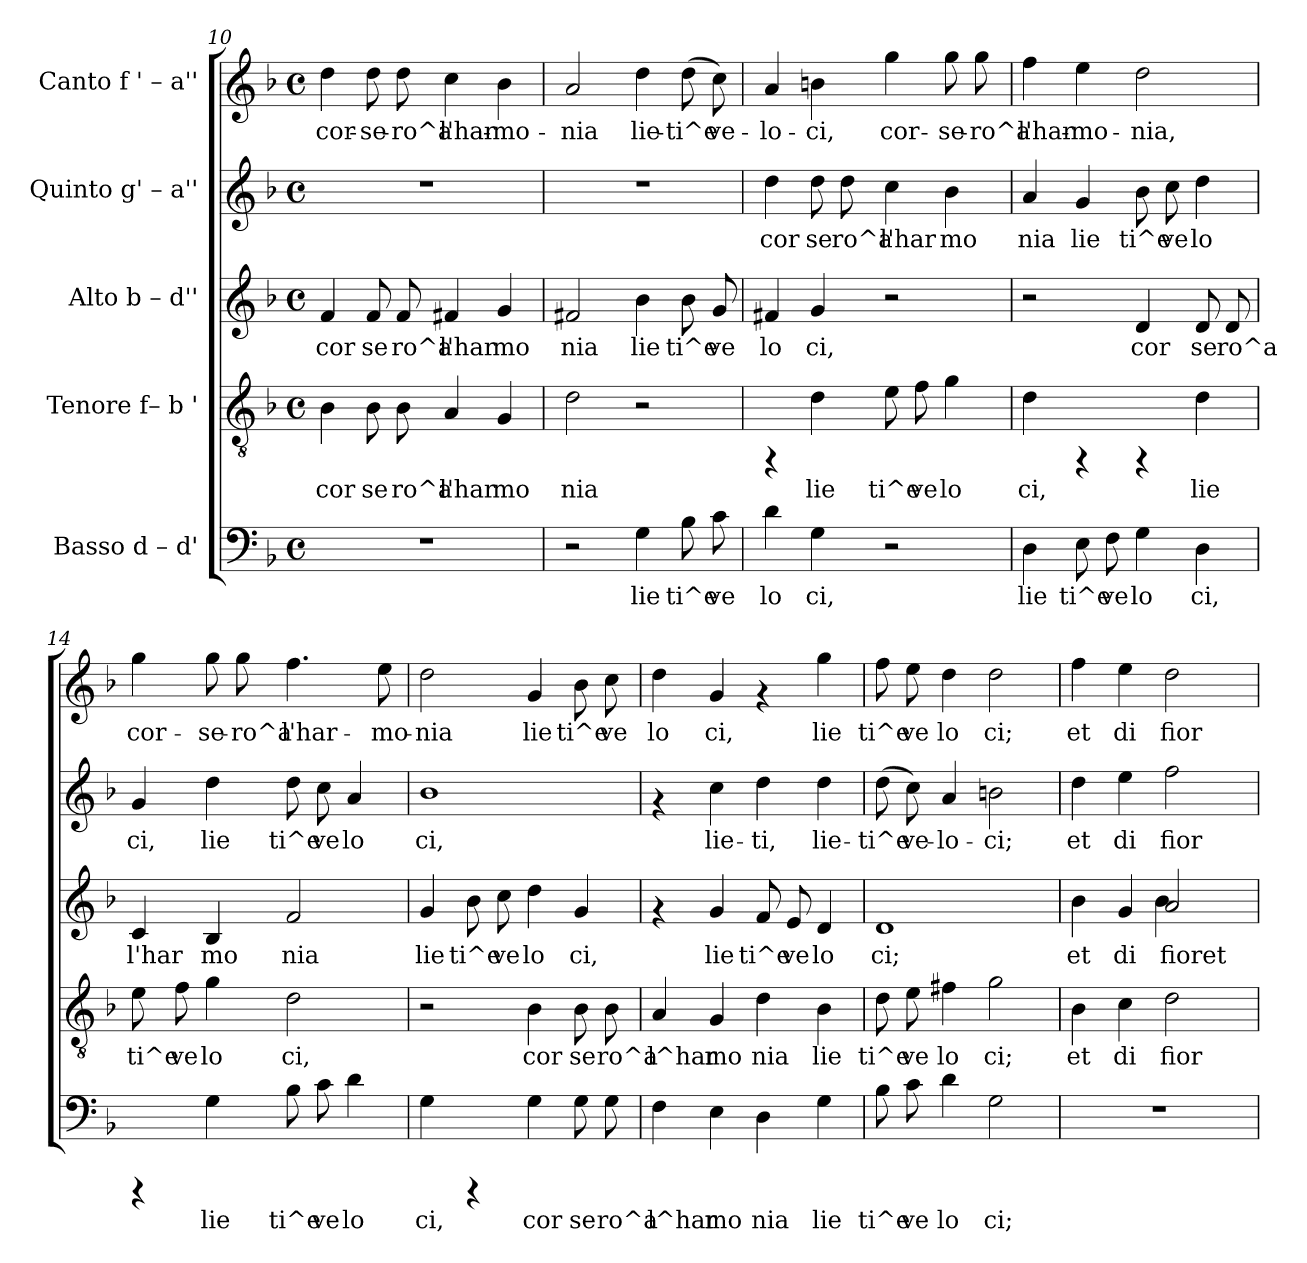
**kern	**text	**kern	**text	**kern	**text	**kern	**text	**kern	**text
*part5	*part5	*part4	*part4	*part3	*part3	*part2	*part2	*part1	*part1
*staff5	*staff5	*staff4	*staff4	*staff3	*staff3	*staff2	*staff2	*staff1	*staff1
*I"Basso  d – d'	*	*I"Tenore  f– b '	*	*I"Alto  b – d''	*	*I"Quinto  g' – a''	*	*I"Canto  f ' – a''	*
*clefF4	*	*clefGv2	*	*clefG2	*	*clefG2	*	*clefG2	*
*k[b-]	*	*k[b-]	*	*k[b-]	*	*k[b-]	*	*k[b-]	*
*F:	*	*F:	*	*F:	*	*F:	*	*F:	*
*M4/4	*	*M4/4	*	*M4/4	*	*M4/4	*	*M4/4	*
*met(c)	*	*met(c)	*	*met(c)	*	*met(c)	*	*met(c)	*
=10	=10	=10	=10	=10	=10	=10	=10	=10	=10
!	!	!	!LO:LY:b:rj	!	!LO:LY:b:rj	!	!	!	!LO:LY:b:cj
1r	.	4B-\	cor	4f/	cor	1r	.	4dd\	cor-
!	!	!	!LO:LY:b:rj	!	!LO:LY:b:rj	!	!	!	!LO:LY:b:cj
.	.	8B-\	se	8f/	se	.	.	8dd\	-se-
!	!	!	!LO:LY:b:rj	!	!LO:LY:b:rj	!	!	!	!LO:LY:b:cj
.	.	8B-\	ro^a	8f/	ro^a	.	.	8dd\	-ro^a
!	!	!	!LO:LY:b:rj	!	!LO:LY:b:rj	!	!	!	!LO:LY:b:cj
.	.	4A/	l'har	4f#X/	l'har	.	.	4cc\	l'har-
!	!	!	!LO:LY:b:rj	!	!LO:LY:b:rj	!	!	!	!LO:LY:b:cj
.	.	4G/	mo	4g/	mo	.	.	4b-\	-mo-
!!LO:PB:g=z
=11	=11	=11	=11	=11	=11	=11	=11	=11	=11
!	!	!	!LO:LY:b:rj	!	!LO:LY:b:rj	!	!	!	!LO:LY:b:cj
2r	.	2d\	nia	2f#X/	nia	1r	.	2a/	-nia
!	!LO:LY:b:rj	!	!	!	!LO:LY:b:rj	!	!	!	!LO:LY:b:cj
4G\	lie	2r	.	4b-\	lie	.	.	4dd\	lie-
!	!LO:LY:b:rj	!	!	!	!LO:LY:b:rj	!	!	!	!LO:LY:b:cj
8B-\	ti^e	.	.	8b-\	ti^e	.	.	(<8dd\	-ti^e
!	!LO:LY:b:rj	!	!	!	!LO:LY:b:rj	!	!	!	!LO:LY:b:cj
8c\	ve	.	.	8g/	ve	.	.	8cc\)	ve-
=12	=12	=12	=12	=12	=12	=12	=12	=12	=12
!	!LO:LY:b:rj	!	!	!	!LO:LY:b:rj	!	!LO:LY:b:rj	!	!LO:LY:b:cj
4d\	lo	4rFF	.	4f#X/	lo	4dd\	cor	4a/	-lo-
!	!LO:LY:b:rj	!	!LO:LY:b:rj	!	!LO:LY:b:rj	!	!LO:LY:b:rj	!	!LO:LY:b:cj
4G\	ci,	4d\	lie	4g/	ci,	8dd\	se	4bn\	-ci,
!	!	!	!	!	!	!	!LO:LY:b:rj	!	!
.	.	.	.	.	.	8dd\	ro^a	.	.
!	!	!	!LO:LY:b:rj	!	!	!	!LO:LY:b:rj	!	!LO:LY:b:cj
2r	.	8e\	ti^e	2r	.	4cc\	l'har	4gg\	cor-
!	!	!	!LO:LY:b:rj	!	!	!	!	!	!
.	.	8f\	ve	.	.	.	.	.	.
!	!	!	!LO:LY:b:rj	!	!	!	!LO:LY:b:rj	!	!LO:LY:b:cj
.	.	4g\	lo	.	.	4b-\	mo	8gg\	-se-
!	!	!	!	!	!	!	!	!	!LO:LY:b:cj
.	.	.	.	.	.	.	.	8gg\	-ro^a
=13	=13	=13	=13	=13	=13	=13	=13	=13	=13
!	!LO:LY:b:rj	!	!LO:LY:b:rj	!	!	!	!LO:LY:b:rj	!	!LO:LY:b:cj
4D\	lie	4d\	ci,	2r	.	4a/	nia	4ff\	l'har-
!	!LO:LY:b:rj	!	!	!	!	!	!LO:LY:b:rj	!	!LO:LY:b:cj
8E\	ti^e	4rFF	.	.	.	4g/	lie	4ee\	-mo-
!	!LO:LY:b:rj	!	!	!	!	!	!	!	!
8F\	ve	.	.	.	.	.	.	.	.
!	!LO:LY:b:rj	!	!	!	!LO:LY:b:rj	!	!LO:LY:b:rj	!	!LO:LY:b:cj
4G\	lo	4rFF	.	4d/	cor	8b-\	ti^e	2dd\	-nia,
!	!	!	!	!	!	!	!LO:LY:b:rj	!	!
.	.	.	.	.	.	8cc\	ve	.	.
!	!LO:LY:b:rj	!	!LO:LY:b:rj	!	!LO:LY:b:rj	!	!LO:LY:b:rj	!	!
4D\	ci,	4d\	lie	8d/	se	4dd\	lo	.	.
!	!	!	!	!	!LO:LY:b:rj	!	!	!	!
.	.	.	.	8d/	ro^a	.	.	.	.
=14	=14	=14	=14	=14	=14	=14	=14	=14	=14
!	!	!	!LO:LY:b:rj	!	!LO:LY:b:rj	!	!LO:LY:b:rj	!	!LO:LY:b:cj
4rCCC	.	8e\	ti^e	4c/	l'har	4g/	ci,	4gg\	cor-
!	!	!	!LO:LY:b:rj	!	!	!	!	!	!
.	.	8f\	ve	.	.	.	.	.	.
!	!LO:LY:b:rj	!	!LO:LY:b:rj	!	!LO:LY:b:rj	!	!LO:LY:b:rj	!	!LO:LY:b:cj
4G\	lie	4g\	lo	4B-/	mo	4dd\	lie	8gg\	-se-
!	!	!	!	!	!	!	!	!	!LO:LY:b:cj
.	.	.	.	.	.	.	.	8gg\	-ro^a
!	!LO:LY:b:rj	!	!LO:LY:b:rj	!	!LO:LY:b:rj	!	!LO:LY:b:rj	!	!LO:LY:b:cj
8B-\	ti^e	2d\	ci,	2f/	nia	8dd\	ti^e	4.ff\	l'har-
!	!LO:LY:b:rj	!	!	!	!	!	!LO:LY:b:rj	!	!
8c\	ve	.	.	.	.	8cc\	ve	.	.
!	!LO:LY:b:rj	!	!	!	!	!	!LO:LY:b:rj	!	!
4d\	lo	.	.	.	.	4a/	lo	.	.
!	!	!	!	!	!	!	!	!	!LO:LY:b:cj
.	.	.	.	.	.	.	.	8ee\	-mo-
!!LO:PB:g=z
=15	=15	=15	=15	=15	=15	=15	=15	=15	=15
!	!LO:LY:b:rj	!	!	!	!LO:LY:b:rj	!	!LO:LY:b:rj	!	!LO:LY:b:cj
4G\	ci,	2r	.	4g/	lie	1b-	ci,	2dd\	-nia
!	!	!	!	!	!LO:LY:b:rj	!	!	!	!
4rCCC	.	.	.	8b-\	ti^e	.	.	.	.
!	!	!	!	!	!LO:LY:b:rj	!	!	!	!
.	.	.	.	8cc\	ve	.	.	.	.
!	!LO:LY:b:rj	!	!LO:LY:b:rj	!	!LO:LY:b:rj	!	!	!	!LO:LY:b:cj
4G\	cor	4B-\	cor	4dd\	lo	.	.	4g/	lie
!	!LO:LY:b:rj	!	!LO:LY:b:rj	!	!LO:LY:b:rj	!	!	!	!LO:LY:b:cj
8G\	se	8B-\	se	4g/	ci,	.	.	8b-\	ti^e
!	!LO:LY:b:rj	!	!LO:LY:b:rj	!	!	!	!	!	!LO:LY:b:cj
8G\	ro^a	8B-\	ro^a	.	.	.	.	8cc\	ve
=16	=16	=16	=16	=16	=16	=16	=16	=16	=16
!	!LO:LY:b:rj	!	!LO:LY:b:rj	!	!	!	!	!	!LO:LY:b:cj
4F\	l^har	4A/	l^har	4rf	.	4rf	.	4dd\	lo
!	!LO:LY:b:rj	!	!LO:LY:b:rj	!	!LO:LY:b:rj	!	!LO:LY:b:rj	!	!LO:LY:b:cj
4E\	mo	4G/	mo	4g/	lie	4cc\	lie-	4g/	ci,
!	!LO:LY:b:rj	!	!LO:LY:b:rj	!	!LO:LY:b:rj	!	!LO:LY:b:rj	!	!
4D\	nia	4d\	nia	8f/	ti^e	4dd\	-ti,	4rf	.
!	!	!	!	!	!LO:LY:b:rj	!	!	!	!
.	.	.	.	8e/	ve	.	.	.	.
!	!LO:LY:b:rj	!	!LO:LY:b:rj	!	!LO:LY:b:rj	!	!LO:LY:b:rj	!	!LO:LY:b:cj
4G\	lie	4B-\	lie	4d/	lo	4dd\	lie-	4gg\	lie
=17	=17	=17	=17	=17	=17	=17	=17	=17	=17
!	!LO:LY:b:rj	!	!LO:LY:b:rj	!	!LO:LY:b:rj	!	!LO:LY:b:rj	!	!LO:LY:b:cj
8B-\	ti^e	8d\	ti^e	1d	ci;	(<8dd\	-ti^e	8ff\	ti^e
!	!LO:LY:b:rj	!	!LO:LY:b:rj	!	!	!	!LO:LY:b:rj	!	!LO:LY:b:cj
8c\	ve	8e\	ve	.	.	8cc\)	ve-	8ee\	ve
!	!LO:LY:b:rj	!	!LO:LY:b:rj	!	!	!	!LO:LY:b:rj	!	!LO:LY:b:cj
4d\	lo	4f#X\	lo	.	.	4a/	-lo-	4dd\	lo
!	!LO:LY:b:rj	!	!LO:LY:b:rj	!	!	!	!LO:LY:b:rj	!	!LO:LY:b:cj
2G\	ci;	2g\	ci;	.	.	2bn\	-ci;	2dd\	ci;
=18	=18	=18	=18	=18	=18	=18	=18	=18	=18
!	!	!	!LO:LY:b:rj	!	!LO:LY:b:rj	!	!LO:LY:b:rj	!	!LO:LY:b:cj
*	*	*	*	*^	*	*	*	*	*
1r	.	4B-\	et	4b-\	2ryy	et	4dd\	et	4ff\	et
!	!	!	!LO:LY:b:rj	!	!	!LO:LY:b:rj	!	!LO:LY:b:rj	!	!LO:LY:b:cj
.	.	4c\	di	4g/	.	di	4ee\	di	4ee\	di
!	!	!	!LO:LY:b:rj	!	!	!LO:LY:b:rj	!	!LO:LY:b:rj	!	!LO:LY:b:cj
.	.	2d\	fior	2a/	4b-\	fioret	2ff\	fior	2dd\	fior
.	.	.	.	.	4ryy	.	.	.	.	.
*	*	*	*	*v	*v	*	*	*	*	*
=	=	=	=	=	=	=	=	=	=
*-	*-	*-	*-	*-	*-	*-	*-	*-	*-
